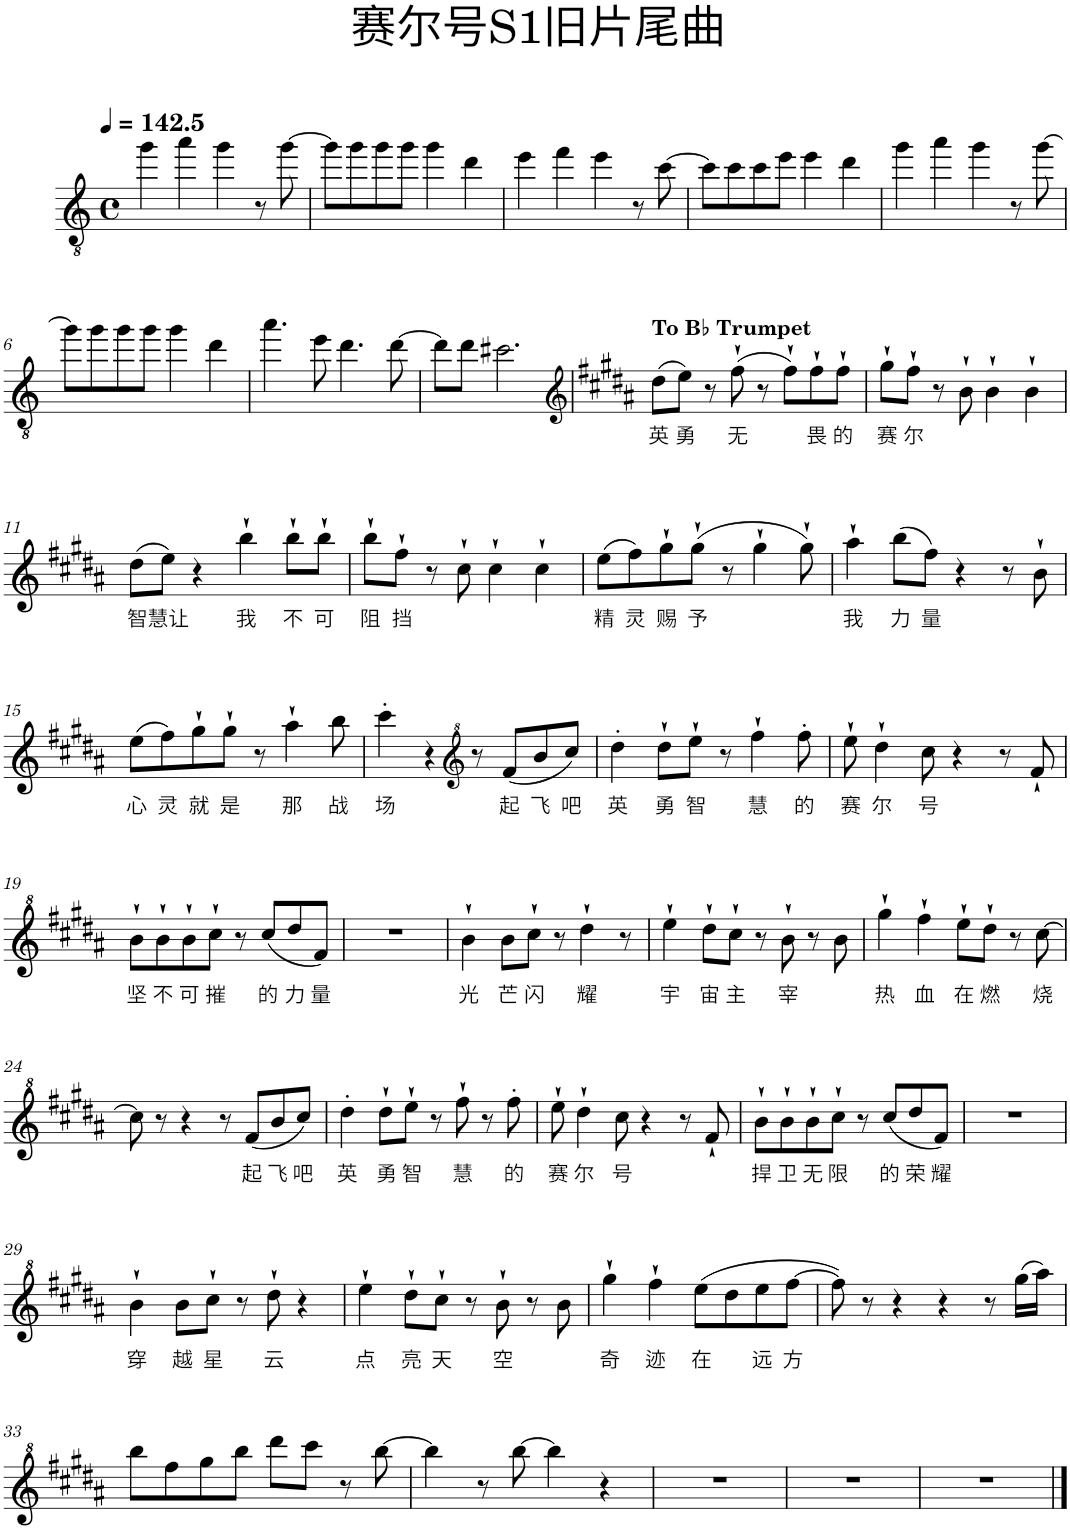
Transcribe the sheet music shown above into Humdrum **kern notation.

**kern	**text
*part1	*part1
*staff1	*staff1
*I"电子吉他	*
*clefGv2	*
*k[]	*
*M4/4	*
*met(c)	*
*MM143	*
=1	=1
4gg\	.
4aa\	.
4gg\	.
8r	.
[8gg\	.
=2	=2
8gg\L]	.
8gg\	.
8gg\	.
8gg\J	.
4gg\	.
4dd\	.
=3	=3
4ee\	.
4ff\	.
4ee\	.
8r	.
[8cc\	.
=4	=4
8cc\L]	.
8cc\	.
8cc\	.
8ee\J	.
4ee\	.
4dd\	.
=5	=5
4gg\	.
4aa\	.
4gg\	.
8r	.
[8gg\	.
!!LO:LB:g=z
=6	=6
8gg\L]	.
8gg\	.
8gg\	.
8gg\J	.
4gg\	.
4dd\	.
=7	=7
4.aa\	.
8ee\	.
4.dd\	.
[8dd\	.
=8	=8
8dd\L]	.
8dd\J	.
2.cc#X\	.
=9	=9
*clefG2	*
*k[f#c#g#d#a#]	*
!LO:TX:a:B:t=To B♭ Trumpet	!
!	!LO:LY:b
(8dd#\L	英
!	!LO:LY:b
8ee\J)	勇
8r	.
!	!LO:LY:b
(8ff#`\	无
8r	.
8ff#`\L)	.
!	!LO:LY:b
8ff#`\	畏
!	!LO:LY:b
8ff#`\J	的
=10	=10
!	!LO:LY:b
8gg#`\L	赛
!	!LO:LY:b
8ff#`\J	尔
8r	.
8b`\	.
4b`\	.
4b`\	.
!!LO:LB:g=z
=11	=11
!	!LO:LY:b
(8dd#\L	智
!	!LO:LY:b
8ee\J)	慧让
4r	.
!	!LO:LY:b
4bb`\	我
!	!LO:LY:b
8bb`\L	不
!	!LO:LY:b
8bb`\J	可
=12	=12
!	!LO:LY:b
8bb`\L	阻
!	!LO:LY:b
8ff#`\J	挡
8r	.
8cc#`\	.
4cc#`\	.
4cc#`\	.
=13	=13
!	!LO:LY:b
(8ee\L	精
!	!LO:LY:b
8ff#\)	灵
!	!LO:LY:b
8gg#`\	赐
!	!LO:LY:b
(8gg#`\J	予
8r	.
4gg#`\	.
8gg#`\)	.
=14	=14
!	!LO:LY:b
4aa#`\	我
!	!LO:LY:b
(8bb\L	力
!	!LO:LY:b
8ff#\J)	量
4r	.
8r	.
8b`\	.
!!LO:LB:g=z
=15	=15
!	!LO:LY:b
(8ee\L	心
!	!LO:LY:b
8ff#\)	灵
!	!LO:LY:b
8gg#`\	就
!	!LO:LY:b
8gg#`\J	是
8r	.
!	!LO:LY:b
4aa#`\	那
!	!LO:LY:b
8bb\	战
=16	=16
!	!LO:LY:b
4ccc#'\	场
4r	.
*clefG^2	*
8r	.
!	!LO:LY:b
(8ff#/L	起
!	!LO:LY:b
8bb/	飞
!	!LO:LY:b
8ccc#/J)	吧
=17	=17
!	!LO:LY:b
4ddd#'\	英
!	!LO:LY:b
8ddd#`\L	勇
!	!LO:LY:b
8eee`\J	智
8r	.
!	!LO:LY:b
4fff#`\	慧
!	!LO:LY:b
8fff#'\	的
=18	=18
!	!LO:LY:b
8eee`\	赛
!	!LO:LY:b
4ddd#`\	尔
!	!LO:LY:b
8ccc#\	号
4r	.
8r	.
8ff#`/	.
!!LO:LB:g=z
=19	=19
!	!LO:LY:b
8bb`\L	坚
!	!LO:LY:b
8bb`\	不
!	!LO:LY:b
8bb`\	可
!	!LO:LY:b
8ccc#`\J	摧
8r	.
!	!LO:LY:b
(8ccc#/L	的
!	!LO:LY:b
8ddd#/	力
!	!LO:LY:b
8ff#/J)	量
=20	=20
1r	.
=21	=21
!	!LO:LY:b
4bb`\	光
!	!LO:LY:b
8bb\L	芒
!	!LO:LY:b
8ccc#`\J	闪
8r	.
!	!LO:LY:b
4ddd#`\	耀
8r	.
=22	=22
!	!LO:LY:b
4eee`\	宇
!	!LO:LY:b
8ddd#`\L	宙
!	!LO:LY:b
8ccc#`\J	主
8r	.
!	!LO:LY:b
8bb`\	宰
8r	.
8bb\	.
=23	=23
!	!LO:LY:b
4ggg#`\	热
!	!LO:LY:b
4fff#`\	血
!	!LO:LY:b
8eee`\L	在
!	!LO:LY:b
8ddd#`\J	燃
8r	.
!	!LO:LY:b
[8ccc#\	烧
!!LO:LB:g=z
=24	=24
8ccc#\]	.
8r	.
4r	.
8r	.
!	!LO:LY:b
(8ff#/L	起
!	!LO:LY:b
8bb/	飞
!	!LO:LY:b
8ccc#/J)	吧
=25	=25
!	!LO:LY:b
4ddd#'\	英
!	!LO:LY:b
8ddd#`\L	勇
!	!LO:LY:b
8eee`\J	智
8r	.
!	!LO:LY:b
8fff#`\	慧
8r	.
!	!LO:LY:b
8fff#'\	的
=26	=26
!	!LO:LY:b
8eee`\	赛
!	!LO:LY:b
4ddd#`\	尔
!	!LO:LY:b
8ccc#\	号
4r	.
8r	.
8ff#`/	.
=27	=27
!	!LO:LY:b
8bb`\L	捍
!	!LO:LY:b
8bb`\	卫
!	!LO:LY:b
8bb`\	无
!	!LO:LY:b
8ccc#`\J	限
8r	.
!	!LO:LY:b
(8ccc#/L	的
!	!LO:LY:b
8ddd#/	荣
!	!LO:LY:b
8ff#/J)	耀
=28	=28
1r	.
!!LO:LB:g=z
=29	=29
!	!LO:LY:b
4bb`\	穿
!	!LO:LY:b
8bb\L	越
!	!LO:LY:b
8ccc#`\J	星
8r	.
!	!LO:LY:b
8ddd#`\	云
4r	.
=30	=30
!	!LO:LY:b
4eee`\	点
!	!LO:LY:b
8ddd#`\L	亮
!	!LO:LY:b
8ccc#`\J	天
8r	.
!	!LO:LY:b
8bb`\	空
8r	.
8bb\	.
=31	=31
!	!LO:LY:b
4ggg#`\	奇
!	!LO:LY:b
4fff#`\	迹
!	!LO:LY:b
(8eee\L	在
8ddd#\	.
!	!LO:LY:b
8eee\	远
!	!LO:LY:b
[8fff#\J	方
=32	=32
8fff#\])	.
8r	.
4r	.
4r	.
8r	.
(16ggg#\LL	.
16aaa#\JJ)	.
!!LO:LB:g=z
=33	=33
8bbb\L	.
8fff#\	.
8ggg#\	.
8bbb\J	.
8dddd#\L	.
8cccc#\J	.
8r	.
[8bbb\	.
=34	=34
4bbb\]	.
8r	.
[8bbb\	.
4bbb\]	.
4r	.
=35	=35
1r	.
=36	=36
1r	.
=37	=37
1r	.
==	==
*-	*-
